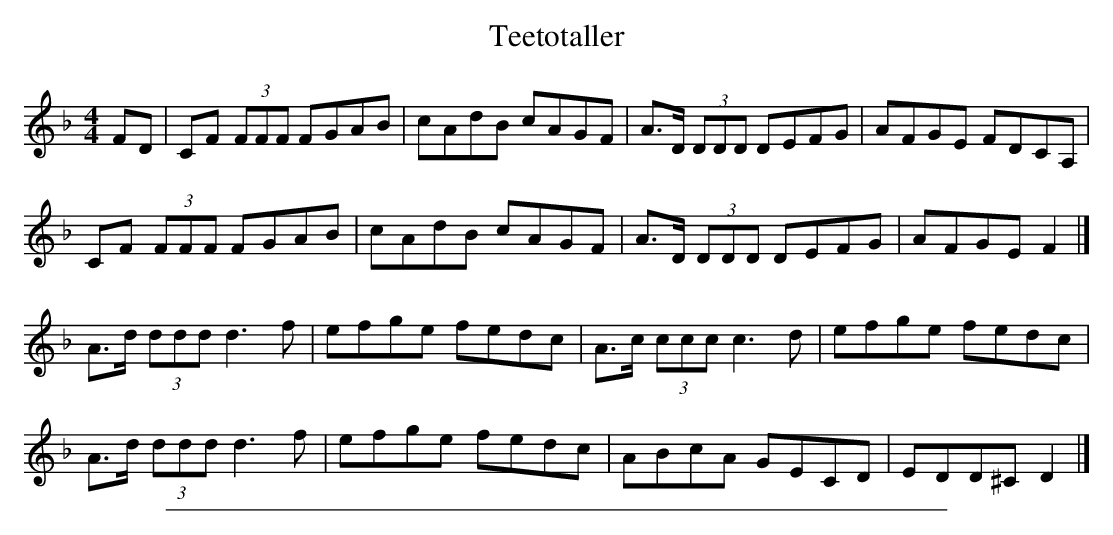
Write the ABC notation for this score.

X:1
T: Teetotaller
M:4/4
L:1/8
K:F
FD|CF (3FFF FGAB|cAdB cAGF|A>D (3DDD DEFG|AFGE FDCA,|
CF (3FFF FGAB|cAdB cAGF|A>D (3DDD DEFG|AFGE F2|]
A>d (3ddd d3 f|efge fedc|A>c (3ccc c3 d|efge fedc|
A>d (3ddd d3 f|efge fedc|ABcA GECD|EDD^C D2|]
